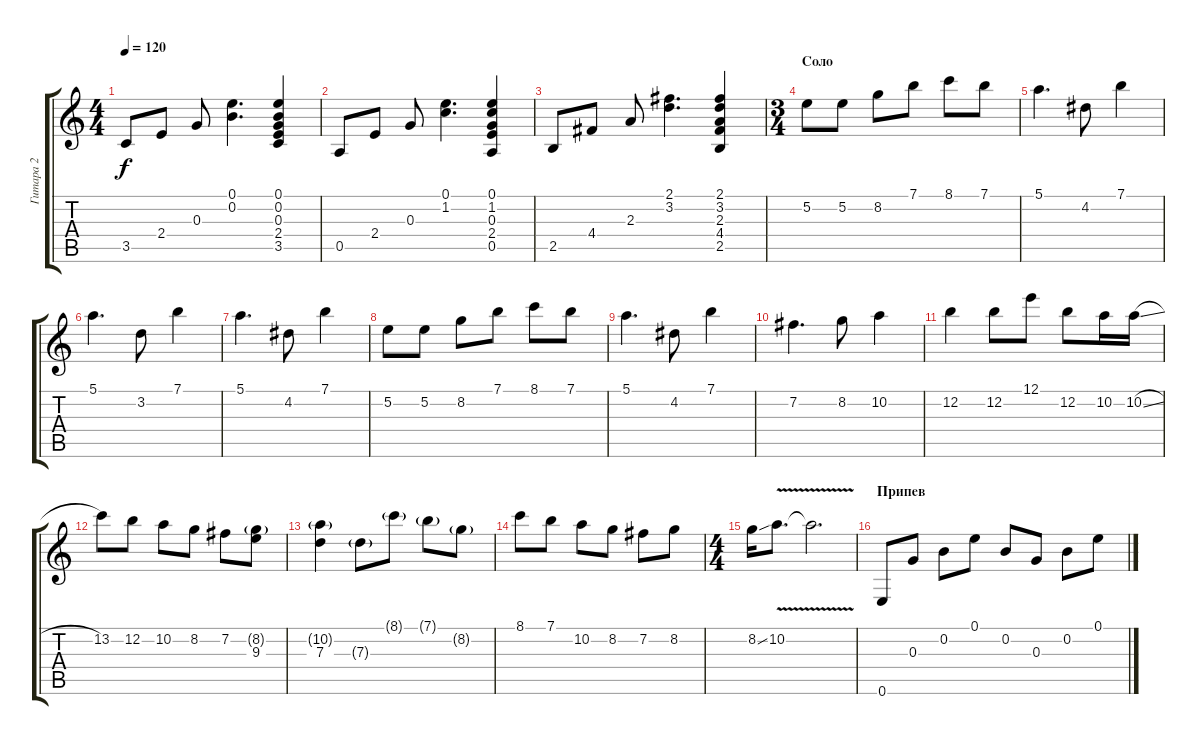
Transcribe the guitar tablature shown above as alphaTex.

\track ("Гитара 2" "Гитара 2") {instrument acousticguitarsteel}
\staff {score tabs}
\tuning (E4 B3 G3 D3 A2 E2) {hide}
\ts (4 4)
\tempo 120
\clef g2
\ks c
3.5.8{dy f} 2.4.8 0.3.8 (0.1 0.2).4{d} (0.1 0.2 0.3 2.4 3.5).4 |
0.5.8 2.4.8 0.3.8 (0.1 1.2).4{d} (0.1 1.2 0.3 2.4 0.5).4 |
2.5.8 4.4.8 2.3.8 (2.1 3.2).4{d} (2.1 3.2 2.3 4.4 2.5).4 |
\ts (3 4)
\section ("" "Соло")
5.2.8 5.2.8 8.2.8 7.1.8 8.1.8 7.1.8 |
5.1.4{d} 4.2.8 7.1.4 |
5.1.4{d} 3.2.8 7.1.4 |
5.1.4{d} 4.2.8 7.1.4 |
5.2.8 5.2.8 8.2.8 7.1.8 8.1.8 7.1.8 |
5.1.4{d} 4.2.8 7.1.4 |
7.2.4{d} 8.2.8 10.2.4 |
12.2.4 12.2.8 12.1.8 12.2.8 10.2.16 10.2{sl}.16 |
13.2.8 12.2.8 10.2.8 8.2.8 7.2.8 (8.2{g} 9.3).8 |
(10.2{g} 7.3).4 7.3{g}.8 8.1{g}.8 7.1{g}.8 8.2{g}.8 |
8.1.8 7.1.8 10.2.8 8.2.8 7.2.8 8.2.8 |
\ts (4 4)
8.2{ss}.16 10.2{v}.8{d} 10.2{v t}.2{d} |
\section ("" "Припев")
0.6.8 0.3.8 0.2.8 0.1.8 0.2.8 0.3.8 0.2.8 0.1.8
